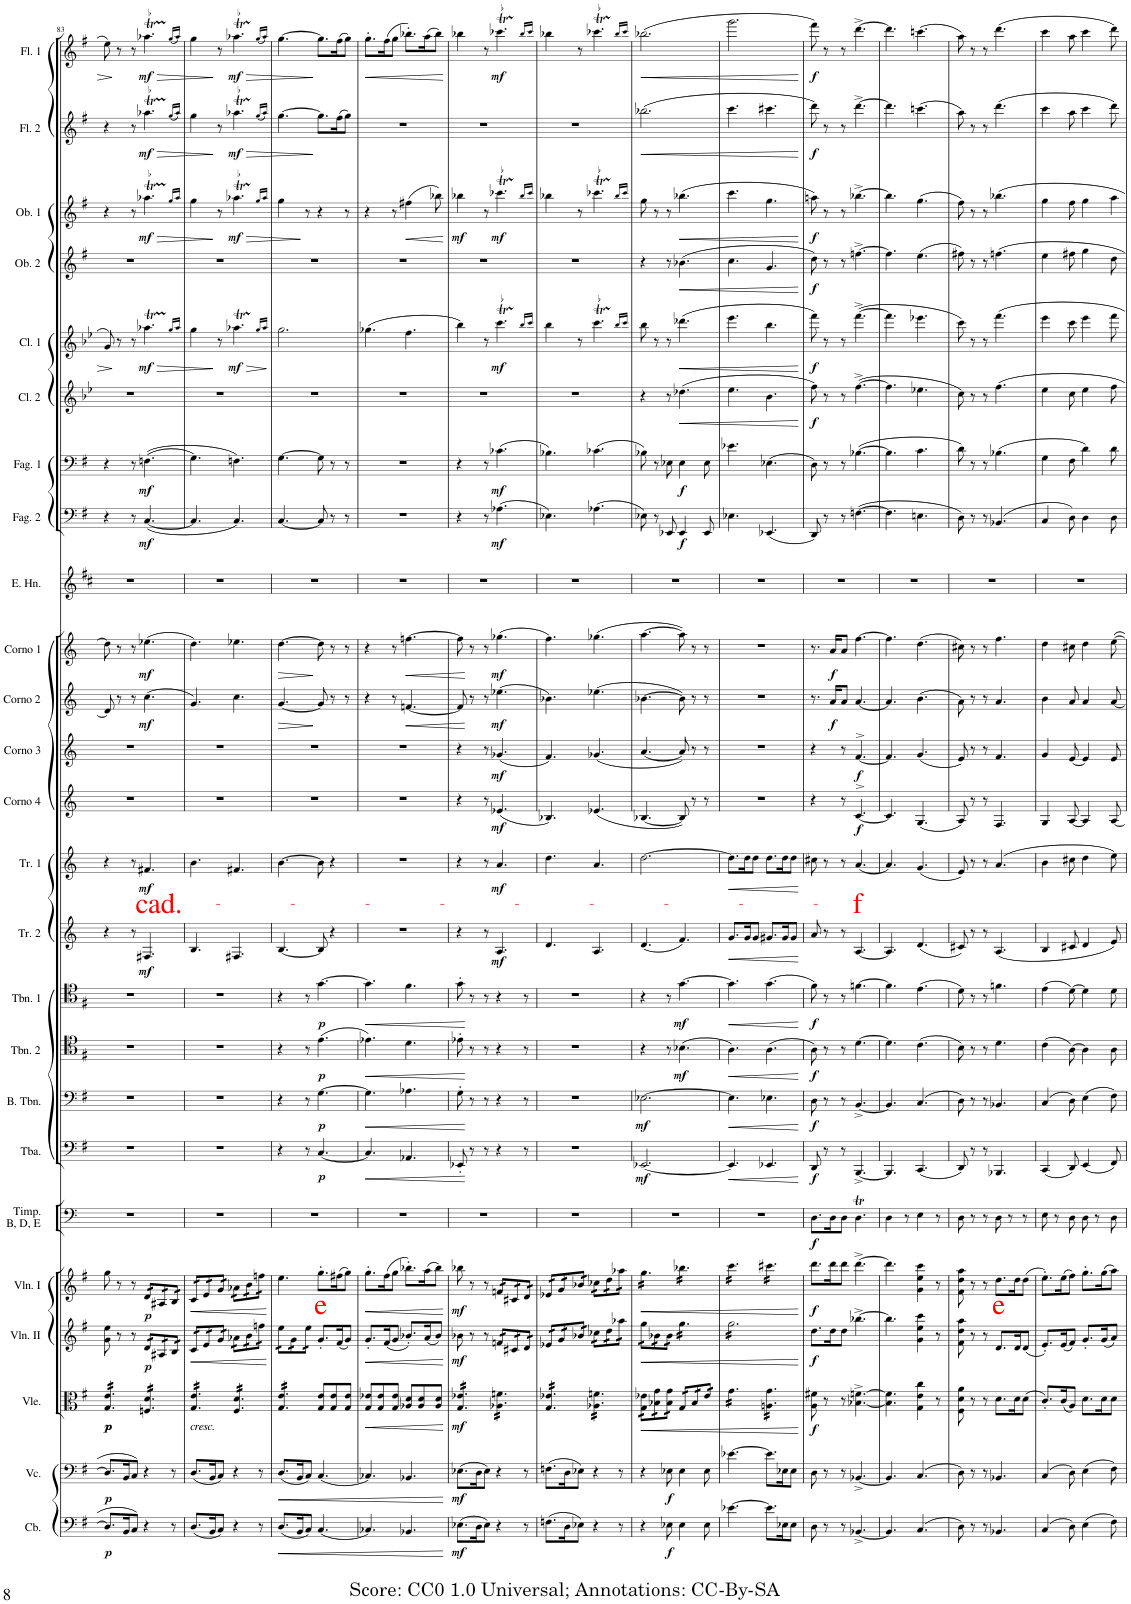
**kern	**dynam	**kern	**dynam	**kern	**dynam	**kern	**dynam	**kern	**text	**dynam	**kern	**dynam	**kern	**dynam	**kern	**dynam	**kern	**dynam	**kern	**dynam	**kern	**dynam	**kern	**text	**dynam	**kern	**dynam	**kern	**dynam	**kern	**dynam	**kern	**dynam	**kern	**kern	**dynam	**kern	**dynam	**kern	**dynam	**kern	**dynam	**kern	**dynam	**kern	**dynam	**kern	**dynam	**kern	**dynam
*part25	*part25	*part24	*part24	*part23	*part23	*part22	*part22	*part21	*part21	*part21	*part20	*part20	*part19	*part19	*part18	*part18	*part17	*part17	*part16	*part16	*part15	*part15	*part14	*part14	*part14	*part13	*part13	*part12	*part12	*part11	*part11	*part10	*part10	*part9	*part8	*part8	*part7	*part7	*part6	*part6	*part5	*part5	*part4	*part4	*part3	*part3	*part2	*part2	*part1	*part1
*staff25	*staff25	*staff24	*staff24	*staff23	*staff23	*staff22	*staff22	*staff21	*staff21	*staff21	*staff20	*staff20	*staff19	*staff19	*staff18	*staff18	*staff17	*staff17	*staff16	*staff16	*staff15	*staff15	*staff14	*staff14	*staff14	*staff13	*staff13	*staff12	*staff12	*staff11	*staff11	*staff10	*staff10	*staff9	*staff8	*staff8	*staff7	*staff7	*staff6	*staff6	*staff5	*staff5	*staff4	*staff4	*staff3	*staff3	*staff2	*staff2	*staff1	*staff1
*I"Contrabassi	*	*I"Violoncelli	*	*I"Viole	*	*I"Violini II	*	*I"Violini I	*	*	*I"Timpani in B, D und E.	*	*I"Tuba	*	*I"Trombone Basso	*	*I"Trombone Tenore 2	*	*I"Trombone Tenore 1	*	*I"Tromba in F 2	*	*I"Tromba in F 1	*	*	*I"Corno in F 4	*	*I"Corno in F 3	*	*I"Corno in F 2	*	*I"Corno in F 1	*	*I"English Horn	*I"Fagotto 2	*	*I"Fagotto 1	*	*I"Clarinetto in A 2	*	*I"Clarinetto in A 1	*	*I"Oboe 2	*	*I"Oboe 1	*	*I"Flauto 2	*	*I"Flauto 1	*
*I'Cb.	*	*I'Vc.	*	*I'Vle.	*	*I'Vln. II	*	*I'Vln. I	*	*	*I'Timp. B, D, E	*	*I'Tba.	*	*	*	*I'Tbn. 2	*	*I'Tbn. 1	*	*I'Tr. 2	*	*I'Tr. 1	*	*	*I'Corno 4	*	*I'Corno 3	*	*I'Corno 2	*	*I'Corno 1	*	*I'E. Hn.	*I'Fag. 2	*	*I'Fag. 1	*	*I'Cl. 2	*	*I'Cl. 1	*	*I'Ob. 2	*	*I'Ob. 1	*	*I'Fl. 2	*	*I'Fl. 1	*
!!LO:PB:g=z
*clefF4	*	*clefF4	*	*clefC3	*	*clefG2	*	*clefG2	*	*	*clefF4	*	*clefF4	*	*clefF4	*	*clefC4	*	*clefC4	*	*clefG2	*	*clefG2	*	*	*clefG2	*	*clefG2	*	*clefG2	*	*clefG2	*	*clefG2	*clefF4	*	*clefF4	*	*clefG2	*	*clefG2	*	*clefG2	*	*clefG2	*	*clefG2	*	*clefG2	*
*Trd7c12	*	*	*	*	*	*	*	*	*	*	*	*	*	*	*	*	*	*	*	*	*Trd-3c-5	*	*Trd-3c-5	*	*	*Trd4c7	*	*Trd4c7	*	*Trd4c7	*	*Trd4c7	*	*Trd4c7	*	*	*	*	*Trd2c3	*	*Trd2c3	*	*	*	*	*	*	*	*	*
*k[f#]	*	*k[f#]	*	*k[f#]	*	*k[f#]	*	*k[f#]	*	*	*k[]	*	*k[f#]	*	*k[f#]	*	*k[f#]	*	*k[f#]	*	*k[]	*	*k[]	*	*	*k[]	*	*k[]	*	*k[]	*	*k[]	*	*k[f#c#]	*k[f#]	*	*k[f#]	*	*k[b-e-]	*	*k[b-e-]	*	*k[f#]	*	*k[f#]	*	*k[f#]	*	*k[f#]	*
*M6/8	*	*M6/8	*	*M6/8	*	*M6/8	*	*M6/8	*	*	*M6/8	*	*M6/8	*	*M6/8	*	*M6/8	*	*M6/8	*	*M6/8	*	*M6/8	*	*	*M6/8	*	*M6/8	*	*M6/8	*	*M6/8	*	*M6/8	*M6/8	*	*M6/8	*	*M6/8	*	*M6/8	*	*M6/8	*	*M6/8	*	*M6/8	*	*M6/8	*
=83	=83	=83	=83	=83	=83	=83	=83	=83	=83	=83	=83	=83	=83	=83	=83	=83	=83	=83	=83	=83	=83	=83	=83	=83	=83	=83	=83	=83	=83	=83	=83	=83	=83	=83	=83	=83	=83	=83	=83	=83	=83	=83	=83	=83	=83	=83	=83	=83	=83	=83
!	!LO:DY:b	!	!LO:DY:b	!	!LO:DY:b	!	!	!	!	!	!	!	!	!	!	!	!	!	!	!	!	!	!	!	!	!	!	!	!	!	!	!	!	!	!	!	!	!	!	!	!	!	!	!	!	!	!	!	!	!
!	!	!	!	!	!LO:DY:n=1:b	!	!	!	!	!	!	!	!	!	!	!	!	!	!	!	!	!	!	!	!	!	!	!	!	!	!	!	!	!	!	!	!	!	!	!	!	!	!	!	!	!	!	!	!	!
*	*	*	*	*tremolo	*	*	*	*	*	*	*	*	*	*	*	*	*	*	*	*	*	*	*	*	*	*	*	*	*	*	*	*	*	*	*	*	*	*	*	*	*	*	*	*	*	*	*	*	*	*
8.D/L]	p	8.D/L]	p	16G/ 16e/LL	p p	8g\ 8ee\	.	8gg\	.	.	2.r	.	2.r	.	2.r	.	2.r	.	2.r	.	4r	.	4r	.	.	2.r	.	2.r	.	8d/]	.	8dd\]	.	2.r	4r	.	4r	.	2.r	.	8g/	.	2.r	.	4r	.	4r	.	8ee\	.
.	.	.	.	16G/ 16e/	.	.	.	.	.	.	.	.	.	.	.	.	.	.	.	.	.	.	.	.	.	.	.	.	.	.	.	.	.	.	.	.	.	.	.	.	.	.	.	.	.	.	.	.	.	.
.	.	.	.	16G/ 16e/	.	8r	.	8r	.	.	.	.	.	.	.	.	.	.	.	.	.	.	.	.	.	.	.	.	.	8r	.	8r	.	.	.	.	.	.	.	.	8r	.	.	.	.	.	.	.	8r	.
16BB/K	.	16BB/K	.	16G/ 16e/	.	.	.	.	.	.	.	.	.	.	.	.	.	.	.	.	.	.	.	.	.	.	.	.	.	.	.	.	.	.	.	.	.	.	.	.	.	.	.	.	.	.	.	.	.	.
8C/J	.	8C/J	.	16G/ 16e/	.	8r	.	8r	.	.	.	.	.	.	.	.	.	.	.	.	8r	.	8r	.	.	.	.	.	.	8r	.	8r	.	.	8r	.	8r	.	.	.	8r	.	.	.	8r	.	8r	.	8r	.
.	.	.	.	16G/ 16e/JJ	.	.	.	.	.	.	.	.	.	.	.	.	.	.	.	.	.	.	.	.	.	.	.	.	.	.	.	.	.	.	.	.	.	.	.	.	.	.	.	.	.	.	.	.	.	.
!	!	!	!	!	!	!	!LO:DY:b	!	!	!LO:DY:b	!	!	!	!	!	!	!	!	!	!	!	!LO:DY:b	!	!LO:LY:b:color=#FF0000	!LO:DY:b	!	!	!	!	!	!LO:DY:b	!	!LO:DY:b	!	!	!LO:DY:b	!	!LO:DY:b	!	!	!	!LO:HP:b	!	!	!LO:TR:acc=-	!LO:HP:b	!LO:TR:acc=-	!LO:HP:b	!LO:TR:acc=-	!LO:HP:b
!	!	!	!	!	!	!	!	!	!	!	!	!	!	!	!	!	!	!	!	!	!	!	!	!	!	!	!	!	!	!	!	!	!	!	!	!	!	!	!	!	!	!LO:DY:n=1:b	!	!	!	!LO:DY:n=1:b	!	!LO:DY:n=1:b	!	!LO:DY:n=1:b
*	*	*	*	*	*	*tremolo	*	*	*	*	*	*	*	*	*	*	*	*	*	*	*	*	*	*	*	*	*	*	*	*	*	*	*	*	*	*	*	*	*	*	*	*	*	*	*	*	*	*	*	*
*	*	*	*	*	*	*	*	*tremolo	*	*	*	*	*	*	*	*	*	*	*	*	*	*	*	*	*	*	*	*	*	*	*	*	*	*	*	*	*	*	*	*	*	*	*	*	*	*	*	*	*	*
4r	.	4r	.	16Fn/ 16d/LL	.	16d/LL	p	16d/LL	.	p	.	.	.	.	.	.	.	.	.	.	4.F#X/	mf	4.f#X/	cad.-	mf	.	.	.	.	(4.cc\	mf	(4.ee-X\	mf	.	([4.C/	mf	((4.Fn\	mf	.	.	4.aa-XT\	> mf	.	.	4.aa-XT\	> mf	4.aa-XT\	> mf	4.aa-XT\	> mf
.	.	.	.	16Fn/ 16d/	.	16d/	.	16d/	.	.	.	.	.	.	.	.	.	.	.	.	.	.	.	.	.	.	.	.	.	.	.	.	.	.	.	.	.	.	.	.	.	.	.	.	.	.	.	.	.	.
.	.	.	.	16Fn/ 16d/	.	16A#X/	.	16A#X/	.	.	.	.	.	.	.	.	.	.	.	.	.	.	.	.	.	.	.	.	.	.	.	.	.	.	.	.	.	.	.	.	.	.	.	.	.	.	.	.	.	.
.	.	.	.	16Fn/ 16d/	.	16A#X/	.	16A#X/	.	.	.	.	.	.	.	.	.	.	.	.	.	.	.	.	.	.	.	.	.	.	.	.	.	.	.	.	.	.	.	.	.	.	.	.	.	.	.	.	.	.
8r	.	8r	.	16Fn/ 16d/	.	16B/	.	16B/	.	.	.	.	.	.	.	.	.	.	.	.	.	.	.	.	.	.	.	.	.	.	.	.	.	.	.	.	.	.	.	.	.	.	.	.	.	.	.	.	.	.
.	.	.	.	16Fn/ 16d/JJ	.	16B/JJ	.	16B/JJ	.	.	.	.	.	.	.	.	.	.	.	.	.	.	.	.	.	.	.	.	.	.	.	.	.	.	.	.	.	.	.	.	.	.	.	.	.	.	.	.	.	.
.	.	.	.	.	.	.	.	.	.	.	.	.	.	.	.	.	.	.	.	.	.	.	.	.	.	.	.	.	.	.	.	.	.	.	.	.	.	.	.	.	16qgg/LL	.	.	.	16qgg/LL	.	(16qgg/LL	.	(16qgg/LL	.
.	.	.	.	.	.	.	.	.	.	.	.	.	.	.	.	.	.	.	.	.	.	.	.	.	.	.	.	.	.	.	.	.	.	.	.	.	.	.	.	.	16qaa-/JJ	.	.	.	16qaa-/JJ	.	16qaa-/JJ)	.	16qaa-/JJ)	.
=84	=84	=84	=84	=84	=84	=84	=84	=84	=84	=84	=84	=84	=84	=84	=84	=84	=84	=84	=84	=84	=84	=84	=84	=84	=84	=84	=84	=84	=84	=84	=84	=84	=84	=84	=84	=84	=84	=84	=84	=84	=84	=84	=84	=84	=84	=84	=84	=84	=84	=84
!	!	!	!	!LO:TX:b:i:t=cresc.	!	!	!	!	!	!	!	!	!	!	!	!	!	!	!	!	!	!	!	!	!	!	!	!	!	!	!	!	!	!	!	!	!	!	!	!	!	!	!	!	!	!	!	!	!	!
!	!	!	!	!	!	!	!LO:HP:b	!	!	!LO:HP:b	!	!	!	!	!	!	!	!	!	!	!	!	!	!	!	!	!	!	!	!	!	!	!	!	!	!	!	!	!	!	!	!	!	!	!	!	!	!	!	!
(8.D/L	.	(8.D/L	.	16G/ 16e/LL	.	16c/LL	<	16c/LL	.	<	2.r	.	2.r	.	2.r	.	2.r	.	2.r	.	4.B/	.	4.b\	.	.	2.r	.	2.r	.	4.g/)	.	4.dd\)	.	2.r	4.C/]	.	4.G\)	.	2.r	.	4gg\	.	2.r	.	4gg\	.	4gg\	.	4gg\	.
.	.	.	.	16G/ 16e/	.	16c/	.	16c/	.	.	.	.	.	.	.	.	.	.	.	.	.	.	.	.	.	.	.	.	.	.	.	.	.	.	.	.	.	.	.	.	.	.	.	.	.	.	.	.	.	.
.	.	.	.	16G/ 16e/	.	16e/	.	16e/	.	.	.	.	.	.	.	.	.	.	.	.	.	.	.	.	.	.	.	.	.	.	.	.	.	.	.	.	.	.	.	.	.	.	.	.	.	.	.	.	.	.
16BB/K	.	16BB/K	.	16G/ 16e/	.	16e/	.	16e/	.	.	.	.	.	.	.	.	.	.	.	.	.	.	.	.	.	.	.	.	.	.	.	.	.	.	.	.	.	.	.	.	.	.	.	.	.	.	.	.	.	.
8C/J)	.	8C/J)	.	16G/ 16e/	.	16g/	.	16g/	.	.	.	.	.	.	.	.	.	.	.	.	.	.	.	.	.	.	.	.	.	.	.	.	.	.	.	.	.	.	.	.	8r	]	.	.	8r	]	8r	]	8r	]
.	.	.	.	16G/ 16e/JJ	.	16g/JJ	.	16g/JJ	.	.	.	.	.	.	.	.	.	.	.	.	.	.	.	.	.	.	.	.	.	.	.	.	.	.	.	.	.	.	.	.	.	.	.	.	.	.	.	.	.	.
!	!	!	!	!	!	!	!	!	!	!	!	!	!	!	!	!	!	!	!	!	!	!	!	!	!	!	!	!	!	!	!	!	!	!	!	!	!	!	!	!	!	!LO:HP:b	!	!	!LO:TR:acc=-	!LO:HP:b	!LO:TR:acc=-	!LO:HP:b	!LO:TR:acc=-	!LO:HP:b
!	!	!	!	!	!	!	!	!	!	!	!	!	!	!	!	!	!	!	!	!	!	!	!	!	!	!	!	!	!	!	!	!	!	!	!	!	!	!	!	!	!	!LO:DY:n=1:b	!	!	!	!LO:DY:n=1:b	!	!LO:DY:n=1:b	!	!LO:DY:n=1:b
4r	.	4r	.	16F#/ 16d/LL	.	16a-X\LL	.	16a-X\LL	.	.	.	.	.	.	.	.	.	.	.	.	4.F#X/	.	4.f#X/	.	.	.	.	.	.	4.cc\	.	4.ee-X\	.	.	4.C/)	.	4.Fn\)	.	.	.	4.aa-XT\	> mf	.	.	4.aa-XT\	> mf	4.aa-XT\	> mf	4.aa-XT\	> mf
.	.	.	.	16F#/ 16d/	.	16a-X\	.	16a-X\	.	.	.	.	.	.	.	.	.	.	.	.	.	.	.	.	.	.	.	.	.	.	.	.	.	.	.	.	.	.	.	.	.	.	.	.	.	.	.	.	.	.
.	.	.	.	16F#/ 16d/	.	16b\	.	16b\	.	.	.	.	.	.	.	.	.	.	.	.	.	.	.	.	.	.	.	.	.	.	.	.	.	.	.	.	.	.	.	.	.	.	.	.	.	.	.	.	.	.
.	.	.	.	16F#/ 16d/	.	16b\	.	16b\	.	.	.	.	.	.	.	.	.	.	.	.	.	.	.	.	.	.	.	.	.	.	.	.	.	.	.	.	.	.	.	.	.	.	.	.	.	.	.	.	.	.
8r	.	8r	.	16F#/ 16d/	.	16ffn\	.	16ffn\	.	.	.	.	.	.	.	.	.	.	.	.	.	.	.	.	.	.	.	.	.	.	.	.	.	.	.	.	.	.	.	.	.	.	.	.	.	.	.	.	.	.
.	.	.	.	16F#/ 16d/JJ	.	16ffn\JJ	.	16ffn\JJ	.	.	.	.	.	.	.	.	.	.	.	.	.	.	.	.	.	.	.	.	.	.	.	.	.	.	.	.	.	.	.	.	.	.	.	.	.	.	.	.	.	.
*	*	*	*	*	*	*	*	*Xtremolo	*	*	*	*	*	*	*	*	*	*	*	*	*	*	*	*	*	*	*	*	*	*	*	*	*	*	*	*	*	*	*	*	*	*	*	*	*	*	*	*	*	*
.	.	.	.	.	.	.	.	.	.	.	.	.	.	.	.	.	.	.	.	.	.	.	.	.	.	.	.	.	.	.	.	.	.	.	.	.	.	.	.	.	16qgg/LL	.	.	.	16qgg/LL	.	(16qgg/LL	.	(16qgg/LL	.
.	.	.	.	.	.	.	.	.	.	.	.	.	.	.	.	.	.	.	.	.	.	.	.	.	.	.	.	.	.	.	.	.	.	.	.	.	.	.	.	.	16qaa-/JJ	.	.	.	16qaa-/JJ	.	16qaa-/JJ)	.	16qaa-/JJ)	.
.	.	.	.	.	.	.	[	.	.	[	.	.	.	.	.	.	.	.	.	.	.	.	.	.	.	.	.	.	.	.	.	.	.	.	.	.	.	.	.	.	.	]	.	.	.	.	.	.	.	.
=85	=85	=85	=85	=85	=85	=85	=85	=85	=85	=85	=85	=85	=85	=85	=85	=85	=85	=85	=85	=85	=85	=85	=85	=85	=85	=85	=85	=85	=85	=85	=85	=85	=85	=85	=85	=85	=85	=85	=85	=85	=85	=85	=85	=85	=85	=85	=85	=85	=85	=85
!	!LO:HP:b	!	!LO:HP:b	!	!	!	!	!	!	!	!	!	!	!	!	!	!	!	!	!	!	!	!	!	!	!	!	!	!	!	!LO:HP:b	!	!LO:HP:b	!	!	!	!	!	!	!	!	!	!	!	!	!	!	!	!	!
(8.D/L	<	(8.D/L	<	16G/ 16e/LL	.	16ee\LL	.	4.ee\	.	.	2.r	.	4r	.	4r	.	4r	.	4r	.	[4.B/	.	[4.b\	.	.	2.r	.	2.r	.	[4.g/	>	[4.dd\	>	2.r	[4.C/	.	[4.G\	.	2.r	.	2.gg\	.	2.r	.	4gg\	.	[4.gg\	.	[4.gg\	.
.	.	.	.	16G/ 16e/	.	16ee\	.	.	.	.	.	.	.	.	.	.	.	.	.	.	.	.	.	.	.	.	.	.	.	.	.	.	.	.	.	.	.	.	.	.	.	.	.	.	.	.	.	.	.	.
.	.	.	.	16G/ 16e/	.	16g\	.	.	.	.	.	.	.	.	.	.	.	.	.	.	.	.	.	.	.	.	.	.	.	.	.	.	.	.	.	.	.	.	.	.	.	.	.	.	.	.	.	.	.	.
16BB/K	.	16BB/K	.	16G/ 16e/	.	16g\	.	.	.	.	.	.	.	.	.	.	.	.	.	.	.	.	.	.	.	.	.	.	.	.	.	.	.	.	.	.	.	.	.	.	.	.	.	.	.	.	.	.	.	.
8C/J)	.	8C/J)	.	16G/ 16e/	.	16ee\	.	.	.	.	.	.	8r	.	8r	.	8r	.	8r	.	.	.	.	.	.	.	.	.	.	.	.	.	.	.	.	.	.	.	.	.	.	.	.	.	8r	]	.	.	.	.
.	.	.	.	16G/ 16e/JJ	.	16ee\JJ	.	.	.	.	.	.	.	.	.	.	.	.	.	.	.	.	.	.	.	.	.	.	.	.	.	.	.	.	.	.	.	.	.	.	.	.	.	.	.	.	.	.	.	.
*	*	*	*	*	*	*Xtremolo	*	*	*	*	*	*	*	*	*	*	*	*	*	*	*	*	*	*	*	*	*	*	*	*	*	*	*	*	*	*	*	*	*	*	*	*	*	*	*	*	*	*	*	*
*	*	*	*	*Xtremolo	*	*	*	*	*	*	*	*	*	*	*	*	*	*	*	*	*	*	*	*	*	*	*	*	*	*	*	*	*	*	*	*	*	*	*	*	*	*	*	*	*	*	*	*	*	*
!	!	!	!	!	!	!	!	!	!LO:LY:b:color=#FF0000	!	!	!	!	!LO:DY:b	!	!LO:DY:b	!	!LO:DY:b	!	!LO:DY:b	!	!	!	!	!	!	!	!	!	!	!	!	!	!	!	!	!	!	!	!	!	!	!	!	!	!	!	!	!	!
(4.C/	.	(4.C/	.	8G/ 8e/L	.	8.g'/L	.	8.gg'\L	e	.	.	.	[4.C/	p	[4.G\	p	(4.e\	p	[4.g\	p	8B/]	.	8b\]	.	.	.	.	.	.	8g/]	]	8dd\]	]	.	8C/]	.	8G\]	.	.	.	.	.	.	.	4r	.	8.gg\L]	]	8.gg\L]	]
.	.	.	.	8G/ 8e/	.	.	.	.	.	.	.	.	.	.	.	.	.	.	.	.	4r	.	4r	.	.	.	.	.	.	8r	.	8r	.	.	8r	.	8r	.	.	.	.	.	.	.	.	.	.	.	.	.
.	.	.	.	.	.	(16f#/K	.	(16ff#X\K	.	.	.	.	.	.	.	.	.	.	.	.	.	.	.	.	.	.	.	.	.	.	.	.	.	.	.	.	.	.	.	.	.	.	.	.	.	.	(16ff#\K	.	(16ff#\K	.
.	.	.	.	8G/ 8e/J	.	8g/J)	.	8gg\J)	.	.	.	.	.	.	.	.	.	.	.	.	.	.	.	.	.	.	.	.	.	8r	.	8r	.	.	8r	.	8r	.	.	.	.	.	.	.	8r	.	8gg\J)	.	8gg\J)	.
=86	=86	=86	=86	=86	=86	=86	=86	=86	=86	=86	=86	=86	=86	=86	=86	=86	=86	=86	=86	=86	=86	=86	=86	=86	=86	=86	=86	=86	=86	=86	=86	=86	=86	=86	=86	=86	=86	=86	=86	=86	=86	=86	=86	=86	=86	=86	=86	=86	=86	=86
!	!	!	!	!	!LO:HP:b	!	!LO:HP:b	!	!	!LO:HP:b	!	!	!	!LO:HP:b	!	!LO:HP:b	!	!LO:HP:b	!	!LO:HP:b	!	!	!	!	!	!	!	!	!	!	!	!	!	!	!	!	!	!	!	!	!	!	!	!	!	!	!	!	!	!LO:HP:b
4.C-X/)	.	4.C-X/)	.	8G/ 8e-X/L	<	8.g'/L	<	8.gg'\L	.	<	2.r	.	4.C/]	<	4.G\]	<	4.e-X\)	<	4.g\]	<	2.r	.	2.r	.	.	2.r	.	2.r	.	4r	.	4r	.	2.r	2.r	.	2.r	.	2.r	.	(4.gg-X\	.	2.r	.	4r	.	2.r	.	8.gg'\L	<
.	.	.	.	8G/ 8e-/	.	.	.	.	.	.	.	.	.	.	.	.	.	.	.	.	.	.	.	.	.	.	.	.	.	.	.	.	.	.	.	.	.	.	.	.	.	.	.	.	.	.	.	.	.	.
.	.	.	.	.	.	(16f#/K	.	(16ff#\K	.	.	.	.	.	.	.	.	.	.	.	.	.	.	.	.	.	.	.	.	.	.	.	.	.	.	.	.	.	.	.	.	.	.	.	.	.	.	.	.	(16ff#\K	.
.	.	.	.	8G/ 8e-/J	.	8g/J	.	8gg\J	.	.	.	.	.	.	.	.	.	.	.	.	.	.	.	.	.	.	.	.	.	8r	.	8r	.	.	.	.	.	.	.	.	.	.	.	.	8r	.	.	.	8gg\J	.
!	!	!	!	!	!	!	!	!	!	!	!	!	!	!	!	!	!	!	!	!	!	!	!	!	!	!	!	!	!	!	!LO:HP:b	!	!LO:HP:b	!	!	!	!	!	!	!	!	!	!	!	!	!LO:HP:b	!	!	!	!
4.BB-X/	.	4.BB-X/	.	8A-X/ 8d/L	.	8.b-X'/L)	.	8.bb-X'\L)	.	.	.	.	4.AA-X/	.	4.A-X\	.	4.d\	.	4.f#\	.	.	.	.	.	.	.	.	.	.	[4.fn/	<	[4.ffn\	<	.	.	.	.	.	.	.	4.ff\	.	.	.	(4ff#X\	<	.	.	8.bb-X'\L)	.
.	.	.	.	8A-/ 8d/	.	.	.	.	.	.	.	.	.	.	.	.	.	.	.	.	.	.	.	.	.	.	.	.	.	.	.	.	.	.	.	.	.	.	.	.	.	.	.	.	.	.	.	.	.	.
.	.	.	.	.	.	(16a/K	.	(16aa\K	.	.	.	.	.	.	.	.	.	.	.	.	.	.	.	.	.	.	.	.	.	.	.	.	.	.	.	.	.	.	.	.	.	.	.	.	.	.	.	.	(16aa\K	.
.	.	.	.	8A-/ 8d/J	.	8b-/J)	.	8bb-\J)	.	.	.	.	.	.	.	.	.	.	.	.	.	.	.	.	.	.	.	.	.	.	.	.	.	.	.	.	.	.	.	.	.	.	.	.	8bb-X\)	.	.	.	8bb-\J)	.
.	[	.	[	.	[	.	[	.	.	[	.	.	.	.	.	.	.	.	.	.	.	.	.	.	.	.	.	.	.	.	.	.	.	.	.	.	.	.	.	.	.	.	.	.	.	[	.	.	.	[
=87	=87	=87	=87	=87	=87	=87	=87	=87	=87	=87	=87	=87	=87	=87	=87	=87	=87	=87	=87	=87	=87	=87	=87	=87	=87	=87	=87	=87	=87	=87	=87	=87	=87	=87	=87	=87	=87	=87	=87	=87	=87	=87	=87	=87	=87	=87	=87	=87	=87	=87
!	!LO:DY:b	!	!LO:DY:b	!	!LO:DY:b	!	!LO:DY:b	!	!	!LO:DY:b	!	!	!	!	!	!	!	!	!	!	!	!	!	!	!	!	!	!	!	!	!	!	!	!	!	!	!	!	!	!	!	!	!	!	!	!LO:DY:b	!	!	!	!
*	*	*	*	*tremolo	*	*	*	*	*	*	*	*	*	*	*	*	*	*	*	*	*	*	*	*	*	*	*	*	*	*	*	*	*	*	*	*	*	*	*	*	*	*	*	*	*	*	*	*	*	*
(8.E-X\L	mf	(8.E-X\L	mf	16G/ 16e-X/LL	mf	8b-X\	mf	8bb-X\	.	mf	2.r	.	8EE-X'/	.	8G'\	.	8e-X'\	.	8g'\	.	4r	.	4r	.	.	4r	.	4r	.	8f/]	.	8ff\]	.	2.r	4r	.	4r	.	2.r	.	4bb-\)	.	2.r	.	4bb-X\	mf	2.r	.	4bb-X\	.
.	.	.	.	16G/ 16e-X/	.	.	.	.	.	.	.	.	.	.	.	.	.	.	.	.	.	.	.	.	.	.	.	.	.	.	.	.	.	.	.	.	.	.	.	.	.	.	.	.	.	.	.	.	.	.
.	.	.	.	16G/ 16e-X/	.	8r	.	8r	.	.	.	.	8r	[	8r	[	8r	[	8r	[	.	.	.	.	.	.	.	.	.	8r	[	8r	[	.	.	.	.	.	.	.	.	.	.	.	.	.	.	.	.	.
16D\K	.	16D\K	.	16G/ 16e-X/	.	.	.	.	.	.	.	.	.	.	.	.	.	.	.	.	.	.	.	.	.	.	.	.	.	.	.	.	.	.	.	.	.	.	.	.	.	.	.	.	.	.	.	.	.	.
8E-\J)	.	8E-\J)	.	16G/ 16e-X/	.	8r	.	8r	.	.	.	.	8r	.	8r	.	8r	.	8r	.	8r	.	8r	.	.	8r	.	8r	.	8r	.	8r	.	.	8r	.	8r	.	.	.	8r	.	.	.	8r	.	.	.	8r	.
.	.	.	.	16G/ 16e-X/JJ	.	.	.	.	.	.	.	.	.	.	.	.	.	.	.	.	.	.	.	.	.	.	.	.	.	.	.	.	.	.	.	.	.	.	.	.	.	.	.	.	.	.	.	.	.	.
!	!	!	!	!	!	!	!	!	!	!	!	!	!	!	!	!	!	!	!	!	!	!LO:DY:b	!	!	!LO:DY:b	!	!LO:DY:b	!	!LO:DY:b	!	!LO:DY:b	!	!LO:DY:b	!	!	!LO:DY:b	!	!LO:DY:b	!	!	!LO:TR:acc=-	!LO:DY:b	!	!	!LO:TR:acc=-	!LO:DY:b	!	!	!LO:TR:acc=-	!LO:DY:b
*	*	*	*	*	*	*tremolo	*	*	*	*	*	*	*	*	*	*	*	*	*	*	*	*	*	*	*	*	*	*	*	*	*	*	*	*	*	*	*	*	*	*	*	*	*	*	*	*	*	*	*	*
*	*	*	*	*	*	*	*	*tremolo	*	*	*	*	*	*	*	*	*	*	*	*	*	*	*	*	*	*	*	*	*	*	*	*	*	*	*	*	*	*	*	*	*	*	*	*	*	*	*	*	*	*
4r	.	4r	.	16A-X\ 16fn\LL	.	16fn/LL	.	16fn/LL	.	.	.	.	4r	.	4r	.	4r	.	4r	.	4.A/	mf	4.a/	.	mf	(4.e-X/	mf	(4.g-X/	mf	(4.ee-X\	mf	(4.gg-X\	mf	.	(4.A-X\	mf	(4.c-X\	mf	.	.	4.ccct\	mf	.	.	4.ccc-XT\	mf	.	.	4.ccc-XT\	mf
.	.	.	.	16A-X\ 16fn\	.	16fn/	.	16fn/	.	.	.	.	.	.	.	.	.	.	.	.	.	.	.	.	.	.	.	.	.	.	.	.	.	.	.	.	.	.	.	.	.	.	.	.	.	.	.	.	.	.
.	.	.	.	16A-X\ 16fn\	.	16c#X/	.	16c#X/	.	.	.	.	.	.	.	.	.	.	.	.	.	.	.	.	.	.	.	.	.	.	.	.	.	.	.	.	.	.	.	.	.	.	.	.	.	.	.	.	.	.
.	.	.	.	16A-X\ 16fn\	.	16c#X/	.	16c#X/	.	.	.	.	.	.	.	.	.	.	.	.	.	.	.	.	.	.	.	.	.	.	.	.	.	.	.	.	.	.	.	.	.	.	.	.	.	.	.	.	.	.
8r	.	8r	.	16A-X\ 16fn\	.	16d/	.	16d/	.	.	.	.	8r	.	8r	.	8r	.	8r	.	.	.	.	.	.	.	.	.	.	.	.	.	.	.	.	.	.	.	.	.	.	.	.	.	.	.	.	.	.	.
.	.	.	.	16A-X\ 16fn\JJ	.	16d/JJ	.	16d/JJ	.	.	.	.	.	.	.	.	.	.	.	.	.	.	.	.	.	.	.	.	.	.	.	.	.	.	.	.	.	.	.	.	.	.	.	.	.	.	.	.	.	.
.	.	.	.	.	.	.	.	.	.	.	.	.	.	.	.	.	.	.	.	.	.	.	.	.	.	.	.	.	.	.	.	.	.	.	.	.	.	.	.	.	16qbb-/LL	.	.	.	16qbb-/LL	.	.	.	16qbb-/LL	.
.	.	.	.	.	.	.	.	.	.	.	.	.	.	.	.	.	.	.	.	.	.	.	.	.	.	.	.	.	.	.	.	.	.	.	.	.	.	.	.	.	16qccc/JJ	.	.	.	16qccc-/JJ	.	.	.	16qccc-/JJ	.
=88	=88	=88	=88	=88	=88	=88	=88	=88	=88	=88	=88	=88	=88	=88	=88	=88	=88	=88	=88	=88	=88	=88	=88	=88	=88	=88	=88	=88	=88	=88	=88	=88	=88	=88	=88	=88	=88	=88	=88	=88	=88	=88	=88	=88	=88	=88	=88	=88	=88	=88
(8.Fn\L	.	(8.Fn\L	.	16G/ 16e-X/LL	.	16e-X/LL	.	16e-X/LL	.	.	2.r	.	2.r	.	2.r	.	2.r	.	2.r	.	4.d/	.	4.dd\	.	.	4.B-X/)	.	4.f/)	.	4.b-X\)	.	4.ff\)	.	2.r	4.E-X\)	.	4.B-X\)	.	2.r	.	4bb-\	.	2.r	.	4bb-X\	.	2.r	.	4bb-X\	.
.	.	.	.	16G/ 16e-X/	.	16e-X/	.	16e-X/	.	.	.	.	.	.	.	.	.	.	.	.	.	.	.	.	.	.	.	.	.	.	.	.	.	.	.	.	.	.	.	.	.	.	.	.	.	.	.	.	.	.
.	.	.	.	16G/ 16e-X/	.	16g/	.	16g/	.	.	.	.	.	.	.	.	.	.	.	.	.	.	.	.	.	.	.	.	.	.	.	.	.	.	.	.	.	.	.	.	.	.	.	.	.	.	.	.	.	.
16D\K	.	16D\K	.	16G/ 16e-X/	.	16g/	.	16g/	.	.	.	.	.	.	.	.	.	.	.	.	.	.	.	.	.	.	.	.	.	.	.	.	.	.	.	.	.	.	.	.	.	.	.	.	.	.	.	.	.	.
8E-X\J)	.	8E-X\J)	.	16G/ 16e-X/	.	16b-X/	.	16b-X/	.	.	.	.	.	.	.	.	.	.	.	.	.	.	.	.	.	.	.	.	.	.	.	.	.	.	.	.	.	.	.	.	8r	.	.	.	8r	.	.	.	8r	.
.	.	.	.	16G/ 16e-X/JJ	.	16b-X/JJ	.	16b-X/JJ	.	.	.	.	.	.	.	.	.	.	.	.	.	.	.	.	.	.	.	.	.	.	.	.	.	.	.	.	.	.	.	.	.	.	.	.	.	.	.	.	.	.
!	!	!	!	!	!	!	!	!	!	!	!	!	!	!	!	!	!	!	!	!	!	!	!	!	!	!	!	!	!	!	!	!	!	!	!	!	!	!	!	!	!LO:TR:acc=-	!	!	!	!LO:TR:acc=-	!	!	!	!LO:TR:acc=-	!
4r	.	4r	.	16A-X\ 16fn\LL	.	16cc-X\LL	.	16cc-X\LL	.	.	.	.	.	.	.	.	.	.	.	.	4.A/	.	4.a/	.	.	(4.e-X/	.	(4.g-X/	.	(4.ee-X\	.	(4.gg-X\	.	.	(4.A-X\	.	(4.c-X\	.	.	.	4.ccct\	.	.	.	4.ccc-XT\	.	.	.	4.ccc-XT\	.
.	.	.	.	16A-X\ 16fn\	.	16cc-X\	.	16cc-X\	.	.	.	.	.	.	.	.	.	.	.	.	.	.	.	.	.	.	.	.	.	.	.	.	.	.	.	.	.	.	.	.	.	.	.	.	.	.	.	.	.	.
.	.	.	.	16A-X\ 16fn\	.	16dd\	.	16dd\	.	.	.	.	.	.	.	.	.	.	.	.	.	.	.	.	.	.	.	.	.	.	.	.	.	.	.	.	.	.	.	.	.	.	.	.	.	.	.	.	.	.
.	.	.	.	16A-X\ 16fn\	.	16dd\	.	16dd\	.	.	.	.	.	.	.	.	.	.	.	.	.	.	.	.	.	.	.	.	.	.	.	.	.	.	.	.	.	.	.	.	.	.	.	.	.	.	.	.	.	.
8r	.	8r	.	16A-X\ 16fn\	.	16aa-X\	.	16aa-X\	.	.	.	.	.	.	.	.	.	.	.	.	.	.	.	.	.	.	.	.	.	.	.	.	.	.	.	.	.	.	.	.	.	.	.	.	.	.	.	.	.	.
.	.	.	.	16A-X\ 16fn\JJ	.	16aa-X\JJ	.	16aa-X\JJ	.	.	.	.	.	.	.	.	.	.	.	.	.	.	.	.	.	.	.	.	.	.	.	.	.	.	.	.	.	.	.	.	.	.	.	.	.	.	.	.	.	.
.	.	.	.	.	.	.	.	.	.	.	.	.	.	.	.	.	.	.	.	.	.	.	.	.	.	.	.	.	.	.	.	.	.	.	.	.	.	.	.	.	16qbb-/LL	.	.	.	16qbb-/LL	.	.	.	16qbb-/LL	.
.	.	.	.	.	.	.	.	.	.	.	.	.	.	.	.	.	.	.	.	.	.	.	.	.	.	.	.	.	.	.	.	.	.	.	.	.	.	.	.	.	16qccc/JJ	.	.	.	16qccc-/JJ	.	.	.	16qccc-/JJ	.
=89	=89	=89	=89	=89	=89	=89	=89	=89	=89	=89	=89	=89	=89	=89	=89	=89	=89	=89	=89	=89	=89	=89	=89	=89	=89	=89	=89	=89	=89	=89	=89	=89	=89	=89	=89	=89	=89	=89	=89	=89	=89	=89	=89	=89	=89	=89	=89	=89	=89	=89
!	!	!	!	!	!LO:HP:b	!	!LO:HP:b	!	!	!LO:HP:b	!	!	!	!LO:DY:b	!	!LO:DY:b	!	!	!	!	!	!	!	!	!	!	!	!	!	!	!	!	!	!	!	!	!	!	!	!	!	!	!	!	!	!	!	!LO:HP:b	!	!LO:HP:b
4r	.	4r	.	16G\ 16e-X\LL	<	16gg\LL	<	16gg\LL	.	<	2.r	.	[2.EE-X/	mf	[2.E-X\	mf	4r	.	4r	.	(4.d/	.	[2.dd\	.	.	[4.B-X/	.	[4.a/	.	[4.b-X\	.	[4.aa\	.	2.r	8E-X\)	.	8B-X\)	.	4r	.	8bb-\	.	4r	.	8gg\	.	(2.bb-X\	<	(2.bb-X\	<
.	.	.	.	16G\ 16e-X\	.	16gg\	.	16gg\	.	.	.	.	.	.	.	.	.	.	.	.	.	.	.	.	.	.	.	.	.	.	.	.	.	.	.	.	.	.	.	.	.	.	.	.	.	.	.	.	.	.
.	.	.	.	16B-X\ 16g\	.	16b-X\	.	16gg\	.	.	.	.	.	.	.	.	.	.	.	.	.	.	.	.	.	.	.	.	.	.	.	.	.	.	8r	.	8r	.	.	.	8r	.	.	.	8r	.	.	.	.	.
.	.	.	.	16B-X\ 16g\	.	16b-X\	.	16gg\	.	.	.	.	.	.	.	.	.	.	.	.	.	.	.	.	.	.	.	.	.	.	.	.	.	.	.	.	.	.	.	.	.	.	.	.	.	.	.	.	.	.
!	!LO:DY:b	!	!LO:DY:b	!	!	!	!	!	!	!	!	!	!	!	!	!	!	!	!	!	!	!	!	!	!	!	!	!	!	!	!	!	!	!	!	!	!	!	!	!	!	!	!	!	!	!	!	!	!	!
8E-X\	f	8E-X\	f	16B-\ 16g\	.	16b-\	.	16gg\	.	.	.	.	.	.	.	.	8r	.	8r	.	.	.	.	.	.	.	.	.	.	.	.	.	.	.	8EE-X/	.	8E-X\	.	8r	.	8r	.	8r	.	8r	.	.	.	.	.
.	.	.	.	16B-\ 16g\JJ	.	16b-\JJ	.	16gg\JJ	.	.	.	.	.	.	.	.	.	.	.	.	.	.	.	.	.	.	.	.	.	.	.	.	.	.	.	.	.	.	.	.	.	.	.	.	.	.	.	.	.	.
!	!	!	!	!	!	!	!	!	!	!	!	!	!	!	!	!	!	!LO:DY:b	!	!LO:DY:b	!	!	!	!	!	!	!	!	!	!	!	!	!	!	!	!LO:DY:b	!	!LO:DY:b	!	!LO:HP:b	!	!LO:HP:b	!	!LO:HP:b	!	!LO:HP:b	!	!	!	!
4E-\	.	4E-\	.	16G/LL	.	16gg\LL	.	16bb-X\LL	.	.	.	.	.	.	.	.	(4.B-X\	mf	[4.g\	mf	4.f/)	.	.	.	.	8B-/])	.	8a/])	.	8b-\])	.	8aa\])	.	.	4EE-/	f	4E-\	f	(4.dd-X\	<	(4.ddd-X\	<	(4.b-X\	<	(4.bb-X\	<	.	.	.	.
.	.	.	.	16G/	.	16gg\	.	16bb-X\	.	.	.	.	.	.	.	.	.	.	.	.	.	.	.	.	.	.	.	.	.	.	.	.	.	.	.	.	.	.	.	.	.	.	.	.	.	.	.	.	.	.
.	.	.	.	16B-/	.	16gg\	.	16bb-X\	.	.	.	.	.	.	.	.	.	.	.	.	.	.	.	.	.	8r	.	8r	.	8r	.	8r	.	.	.	.	.	.	.	.	.	.	.	.	.	.	.	.	.	.
.	.	.	.	16B-/	.	16gg\	.	16bb-X\	.	.	.	.	.	.	.	.	.	.	.	.	.	.	.	.	.	.	.	.	.	.	.	.	.	.	.	.	.	.	.	.	.	.	.	.	.	.	.	.	.	.
8E-\	.	8E-\	.	16e-/	.	16gg\	.	16bb-X\	.	.	.	.	.	.	.	.	.	.	.	.	.	.	.	.	.	8r	.	8r	.	8r	.	8r	.	.	8EE-/	.	8E-\	.	.	.	.	.	.	.	.	.	.	.	.	.
.	.	.	.	16e-/JJ	.	16gg\JJ	.	16bb-X\JJ	.	.	.	.	.	.	.	.	.	.	.	.	.	.	.	.	.	.	.	.	.	.	.	.	.	.	.	.	.	.	.	.	.	.	.	.	.	.	.	.	.	.
=90	=90	=90	=90	=90	=90	=90	=90	=90	=90	=90	=90	=90	=90	=90	=90	=90	=90	=90	=90	=90	=90	=90	=90	=90	=90	=90	=90	=90	=90	=90	=90	=90	=90	=90	=90	=90	=90	=90	=90	=90	=90	=90	=90	=90	=90	=90	=90	=90	=90	=90
!	!	!	!	!	!	!	!	!	!	!	!	!	!	!LO:HP:b	!	!LO:HP:b	!	!LO:HP:b	!	!LO:HP:b	!	!LO:HP:b	!	!	!LO:HP:b	!	!	!	!	!	!	!	!	!	!	!	!	!	!	!	!	!	!	!	!	!	!	!	!	!
[4.e-X\	.	[4.e-X\	.	16g\LL	.	16gg\LL	.	16ccc\LL	.	.	2.r	.	4.EE-/]	<	4.E-\]	<	4.A\)	<	4.g\]	<	8.g/L	<	8.dd\L]	.	<	2.r	.	2.r	.	2.r	.	2.r	.	2.r	4.E-X\	.	4.e-X\	.	4.ee-\	.	4.eee-\	.	4.cc\	.	4.ccc\	.	4.ccc\	.	2.ggg\	.
.	.	.	.	16g\	.	16gg\	.	16ccc\	.	.	.	.	.	.	.	.	.	.	.	.	.	.	.	.	.	.	.	.	.	.	.	.	.	.	.	.	.	.	.	.	.	.	.	.	.	.	.	.	.	.
.	.	.	.	16g\	.	16gg\	.	16ccc\	.	.	.	.	.	.	.	.	.	.	.	.	.	.	.	.	.	.	.	.	.	.	.	.	.	.	.	.	.	.	.	.	.	.	.	.	.	.	.	.	.	.
.	.	.	.	16g\	.	16gg\	.	16ccc\	.	.	.	.	.	.	.	.	.	.	.	.	16g/K	.	16dd\K	.	.	.	.	.	.	.	.	.	.	.	.	.	.	.	.	.	.	.	.	.	.	.	.	.	.	.
.	.	.	.	16g\	.	16gg\	.	16ccc\	.	.	.	.	.	.	.	.	.	.	.	.	8g/J	.	8dd\J	.	.	.	.	.	.	.	.	.	.	.	.	.	.	.	.	.	.	.	.	.	.	.	.	.	.	.
.	.	.	.	16g\JJ	.	16gg\	.	16ccc\JJ	.	.	.	.	.	.	.	.	.	.	.	.	.	.	.	.	.	.	.	.	.	.	.	.	.	.	.	.	.	.	.	.	.	.	.	.	.	.	.	.	.	.
8.e-\L]	.	8.e-\L]	.	16An\ 16g\LL	.	16gg\	.	16ccc#X\LL	.	.	.	.	4.EE-X/	.	4.E-X\	.	(4.A\	.	(4.g\	.	8.g#X/L	.	8.dd\L	.	.	.	.	.	.	.	.	.	.	.	(4.EE-X/	.	(4.E-X\	.	4.b-\	.	4.bb-\	.	4.g/	.	4.gg\	.	4.ccc#X\	.	.	.
.	.	.	.	16An\ 16g\	.	16gg\	.	16ccc#X\	.	.	.	.	.	.	.	.	.	.	.	.	.	.	.	.	.	.	.	.	.	.	.	.	.	.	.	.	.	.	.	.	.	.	.	.	.	.	.	.	.	.
.	.	.	.	16An\ 16g\	.	16gg\	.	16ccc#X\	.	.	.	.	.	.	.	.	.	.	.	.	.	.	.	.	.	.	.	.	.	.	.	.	.	.	.	.	.	.	.	.	.	.	.	.	.	.	.	.	.	.
16E-X\K	.	16E-X\K	.	16An\ 16g\	.	16gg\	.	16ccc#X\	.	.	.	.	.	.	.	.	.	.	.	.	16g#/K	.	16dd\K	.	.	.	.	.	.	.	.	.	.	.	.	.	.	.	.	.	.	.	.	.	.	.	.	.	.	.
8E-\J	.	8E-\J	.	16An\ 16g\	.	16gg\	.	16ccc#X\	.	.	.	.	.	.	.	.	.	.	.	.	8g#/J	.	8dd\J	.	.	.	.	.	.	.	.	.	.	.	.	.	.	.	.	.	.	.	.	.	.	.	.	.	.	.
.	.	.	.	16An\ 16g\JJ	.	16gg\JJ	.	16ccc#X\JJ	.	.	.	.	.	.	.	.	.	.	.	.	.	.	.	.	.	.	.	.	.	.	.	.	.	.	.	.	.	.	.	.	.	.	.	.	.	.	.	.	.	.
*	*	*	*	*	*	*	*	*Xtremolo	*	*	*	*	*	*	*	*	*	*	*	*	*	*	*	*	*	*	*	*	*	*	*	*	*	*	*	*	*	*	*	*	*	*	*	*	*	*	*	*	*	*
*	*	*	*	*	*	*Xtremolo	*	*	*	*	*	*	*	*	*	*	*	*	*	*	*	*	*	*	*	*	*	*	*	*	*	*	*	*	*	*	*	*	*	*	*	*	*	*	*	*	*	*	*	*
*	*	*	*	*Xtremolo	*	*	*	*	*	*	*	*	*	*	*	*	*	*	*	*	*	*	*	*	*	*	*	*	*	*	*	*	*	*	*	*	*	*	*	*	*	*	*	*	*	*	*	*	*	*
.	.	.	.	.	[	.	[	.	.	[	.	.	.	[	.	[	.	[	.	[	.	[	.	.	[	.	.	.	.	.	.	.	.	.	.	.	.	.	.	[	.	[	.	[	.	[	.	[	.	[
=91	=91	=91	=91	=91	=91	=91	=91	=91	=91	=91	=91	=91	=91	=91	=91	=91	=91	=91	=91	=91	=91	=91	=91	=91	=91	=91	=91	=91	=91	=91	=91	=91	=91	=91	=91	=91	=91	=91	=91	=91	=91	=91	=91	=91	=91	=91	=91	=91	=91	=91
!	!	!	!	!	!LO:DY:b	!	!LO:DY:b	!	!	!LO:DY:b	!	!LO:DY:b	!	!LO:DY:b	!	!LO:DY:b	!	!LO:DY:b	!	!LO:DY:b	!	!	!	!	!	!	!	!	!	!	!	!	!	!	!	!	!	!	!	!LO:DY:b	!	!LO:DY:b	!	!LO:DY:b	!	!LO:DY:b	!	!LO:DY:b	!	!LO:DY:b
8D\	.	8D\	.	8A\ 8f#X\	f	8.dd\L	f	8.ddd\L	.	f	8.D\L	f	8DD/	f	8D\	f	8A\)	f	8f#\)	f	8a/	.	8cc#X\	.	.	4r	.	4r	.	8.r	.	8.r	.	2.r	8DD/)	.	8D\)	.	8ff\)	f	8fff\)	f	8dd\)	f	8aan\)	f	8ddd\)	f	8fff#\)	f
8r	.	8r	.	8r	.	.	.	.	.	.	.	.	8r	.	8r	.	8r	.	8r	.	8r	.	8r	.	.	.	.	.	.	.	.	.	.	.	8r	.	8r	.	8r	.	8r	.	8r	.	8r	.	8r	.	8r	.
!	!	!	!	!	!	!	!	!	!	!	!	!	!	!	!	!	!	!	!	!	!	!	!	!	!	!	!	!	!	!	!LO:DY:b	!	!LO:DY:b	!	!	!	!	!	!	!	!	!	!	!	!	!	!	!	!	!
.	.	.	.	.	.	16dd\K	.	16ddd\K	.	.	16D\K	.	.	.	.	.	.	.	.	.	.	.	.	.	.	.	.	.	.	16a/KL	f	16a/KL	f	.	.	.	.	.	.	.	.	.	.	.	.	.	.	.	.	.
8r	.	8r	.	8r	.	8dd\J	.	8ddd\J	.	.	8D\J	.	8r	.	8r	.	8r	.	8r	.	8r	.	8r	.	.	8r	.	8r	.	8a/J	.	8a/J	.	.	8r	.	8r	.	8r	.	8r	.	8r	.	8r	.	8r	.	8r	.
!	!	!	!	!	!	!	!	!	!	!	!	!	!	!	!	!	!	!	!	!	!	!	!	!LO:LY:b:color=#FF0000	!	!	!LO:DY:b	!	!LO:DY:b	!	!	!	!	!	!	!	!	!	!	!	!	!	!	!	!	!	!	!	!	!
[4.BB-X^/	.	[4.BB-X^/	.	[4.B-X\^ [4.fn\^	.	[4.bb-X^\	.	[4.ddd^\	.	.	4.DT\	.	[4.BBB^/	.	[4.BB^/	.	[4.d\	.	[4.fn\	.	[4.A/	.	[4.a/	f	.	[4.c^>/	f	[4.f^>/	f	[4.a/	.	[>4.ff\	.	.	([4.Fn\	.	([4.B-X\	.	([4.ff^\	.	([4.fff^\	.	[4.ffn^\	.	[4.bb-X^\	.	[4.ddd^\	.	[4.ddd^\	.
=92	=92	=92	=92	=92	=92	=92	=92	=92	=92	=92	=92	=92	=92	=92	=92	=92	=92	=92	=92	=92	=92	=92	=92	=92	=92	=92	=92	=92	=92	=92	=92	=92	=92	=92	=92	=92	=92	=92	=92	=92	=92	=92	=92	=92	=92	=92	=92	=92	=92	=92
4.BB-/]	.	4.BB-/]	.	4.B-\] 4.f\]	.	4.bb-\]	.	4.ddd\]	.	.	4D\	.	4.BBB/]	.	4.BB/]	.	4.d\]	.	4.f\]	.	4.A/]	.	4.a/]	.	.	4.c/]	.	4.f/]	.	4.a/]	.	4.ff\]	.	2.r	4.F\]	.	4.B-\]	.	4.ff\]	.	4.fff\]	.	4.ff\]	.	4.bb-\]	.	4.ddd\]	.	4.ddd\]	.
.	.	.	.	.	.	.	.	.	.	.	8r	.	.	.	.	.	.	.	.	.	.	.	.	.	.	.	.	.	.	.	.	.	.	.	.	.	.	.	.	.	.	.	.	.	.	.	.	.	.	.
(4.C/	.	(4.C/	.	4G\ 4e\ 4cc\	.	4g\ 4ee\ 4ccc\	.	4g\ 4ee\ 4ccc\	.	.	4E\	.	(4.CC/	.	(4.C/	.	(4.c\	.	(4.e\	.	(4.d/	.	(4.g/	.	.	(4.G/	.	(4.g/	.	(4.b\	.	(4.dd\	.	.	4.En\	.	4.c\	.	4.ee-X\	.	4.eee-X\	.	(4.ee\	.	(4.gg\	.	(4.cccn\	.	(4.cccn\	.
.	.	.	.	8r	.	8r	.	8r	.	.	8r	.	.	.	.	.	.	.	.	.	.	.	.	.	.	.	.	.	.	.	.	.	.	.	.	.	.	.	.	.	.	.	.	.	.	.	.	.	.	.
=93	=93	=93	=93	=93	=93	=93	=93	=93	=93	=93	=93	=93	=93	=93	=93	=93	=93	=93	=93	=93	=93	=93	=93	=93	=93	=93	=93	=93	=93	=93	=93	=93	=93	=93	=93	=93	=93	=93	=93	=93	=93	=93	=93	=93	=93	=93	=93	=93	=93	=93
8D\)	.	8D\)	.	8F#\ 8d\ 8a\	.	8f#\ 8dd\ 8aa\	.	8f#\ 8dd\ 8aa\	.	.	8D\	.	8DD/)	.	8D\)	.	8B\)	.	8d\)	.	8c#X/)	.	8e/)	.	.	8A/)	.	8e/)	.	8a\)	.	8cc#X\)	.	2.r	8D\)	.	8d\)	.	8cc\)	.	8ccc\)	.	8ff#X\)	.	8ff#\)	.	8aa\)	.	8aa\)	.
8r	.	8r	.	8r	.	8r	.	8r	.	.	8r	.	8r	.	8r	.	8r	.	8r	.	8r	.	8r	.	.	8r	.	8r	.	8r	.	8r	.	.	8r	.	8r	.	8r	.	8r	.	8r	.	8r	.	8r	.	8r	.
8r	.	8r	.	8r	.	8r	.	8r	.	.	8r	.	8r	.	8r	.	8r	.	8r	.	8r	.	8r	.	.	8r	.	8r	.	8r	.	8r	.	.	8r	.	8r	.	8r	.	8r	.	8r	.	8r	.	8r	.	8r	.
!	!	!	!	!	!	!	!	!	!LO:LY:b:color=#FF0000	!	!	!	!	!	!	!	!	!	!	!	!	!	!	!	!	!	!	!	!	!	!	!	!	!	!	!	!	!	!	!	!	!	!	!	!	!	!	!	!	!
4.BB-X/	.	4.BB-X/	.	8.d\L	.	8.d/L	.	8.dd\L	e	.	8D\	.	4.BBB-X/	.	4.BB-X/	.	4.d\	.	4.fn\	.	(4.A/	.	(4.a/	.	.	4.F/	.	4.f/	.	4.a/	.	4.ff\	.	.	(4.BB-X/	.	(4.B-X\	.	4.ff\	.	4.fff\	.	4.ffn\	.	4.bb-X\	.	(4.ddd\	.	(4.ddd\	.
.	.	.	.	.	.	.	.	.	.	.	8r	.	.	.	.	.	.	.	.	.	.	.	.	.	.	.	.	.	.	.	.	.	.	.	.	.	.	.	.	.	.	.	.	.	.	.	.	.	.	.
.	.	.	.	16d\K	.	16d/K	.	16dd\K	.	.	.	.	.	.	.	.	.	.	.	.	.	.	.	.	.	.	.	.	.	.	.	.	.	.	.	.	.	.	.	.	.	.	.	.	.	.	.	.	.	.
.	.	.	.	(8d\J	.	(8d/J	.	(8dd\J	.	.	8r	.	.	.	.	.	.	.	.	.	.	.	.	.	.	.	.	.	.	.	.	.	.	.	.	.	.	.	.	.	.	.	.	.	.	.	.	.	.	.
=94	=94	=94	=94	=94	=94	=94	=94	=94	=94	=94	=94	=94	=94	=94	=94	=94	=94	=94	=94	=94	=94	=94	=94	=94	=94	=94	=94	=94	=94	=94	=94	=94	=94	=94	=94	=94	=94	=94	=94	=94	=94	=94	=94	=94	=94	=94	=94	=94	=94	=94
(4C/	.	(4C/	.	8.c'/L)	.	8.e'/L)	.	8.ee'\L)	.	.	8E\	.	(4CC/	.	(4C/	.	(4c\	.	(4e\	.	4B/	.	4b\	.	.	4G/	.	4g/	.	4b\	.	4dd\	.	2.r	4C/	.	4G\	.	4ee-\	.	4eee-\	.	4ee\	.	4gg\	.	4ccc\	.	4ccc\	.
.	.	.	.	.	.	.	.	.	.	.	8r	.	.	.	.	.	.	.	.	.	.	.	.	.	.	.	.	.	.	.	.	.	.	.	.	.	.	.	.	.	.	.	.	.	.	.	.	.	.	.
.	.	.	.	(16c/K	.	(16e/K	.	(16ee\K	.	.	.	.	.	.	.	.	.	.	.	.	.	.	.	.	.	.	.	.	.	.	.	.	.	.	.	.	.	.	.	.	.	.	.	.	.	.	.	.	.	.
8D\)	.	8D\)	.	8A/J)	.	8f#/J)	.	8ff#\J)	.	.	8D\	.	8DD/)	.	8D\)	.	[8A\)	.	[8d\)	.	8c#X/	.	8cc#X\	.	.	[8A/	.	[8e/	.	8a/	.	8cc#X\	.	.	8D\)	.	8F#\	.	8cc\	.	8ccc\	.	8ff#X\	.	8ff#\	.	8aa\	.	8aa\	.
(4E\	.	(4E\	.	8.d\L	.	8.g'/L	.	8.gg'\L	.	.	8D\	.	(4EE/	.	(4E\	.	4A\]	.	4d\]	.	4d/	.	4dd\	.	.	4A/]	.	4e/]	.	4a/	.	4dd\	.	.	4D\	.	4d\)	.	4ee-\	.	4eee-\	.	4gg\	.	4gg\	.	4ccc\	.	4ccc\	.
.	.	.	.	.	.	.	.	.	.	.	8r	.	.	.	.	.	.	.	.	.	.	.	.	.	.	.	.	.	.	.	.	.	.	.	.	.	.	.	.	.	.	.	.	.	.	.	.	.	.	.
.	.	.	.	16d\K	.	(16g/K	.	(16gg\K	.	.	.	.	.	.	.	.	.	.	.	.	.	.	.	.	.	.	.	.	.	.	.	.	.	.	.	.	.	.	.	.	.	.	.	.	.	.	.	.	.	.
8F#\)	.	8F#\)	.	8d\J	.	8a/J)	.	8aa\J)	.	.	8D\	.	8FF#/)	.	8F#\)	.	8A\	.	8d\	.	8e/)	.	8ee\)	.	.	[8A/	.	8e/	.	[8a/	.	[>8ee\	.	.	8D\	.	8d\	.	8ff\	.	8fff\	.	8dd\	.	8aa\	.	8ddd\)	.	8ddd\)	.
=	=	=	=	=	=	=	=	=	=	=	=	=	=	=	=	=	=	=	=	=	=	=	=	=	=	=	=	=	=	=	=	=	=	=	=	=	=	=	=	=	=	=	=	=	=	=	=	=	=	=
*-	*-	*-	*-	*-	*-	*-	*-	*-	*-	*-	*-	*-	*-	*-	*-	*-	*-	*-	*-	*-	*-	*-	*-	*-	*-	*-	*-	*-	*-	*-	*-	*-	*-	*-	*-	*-	*-	*-	*-	*-	*-	*-	*-	*-	*-	*-	*-	*-	*-	*-
